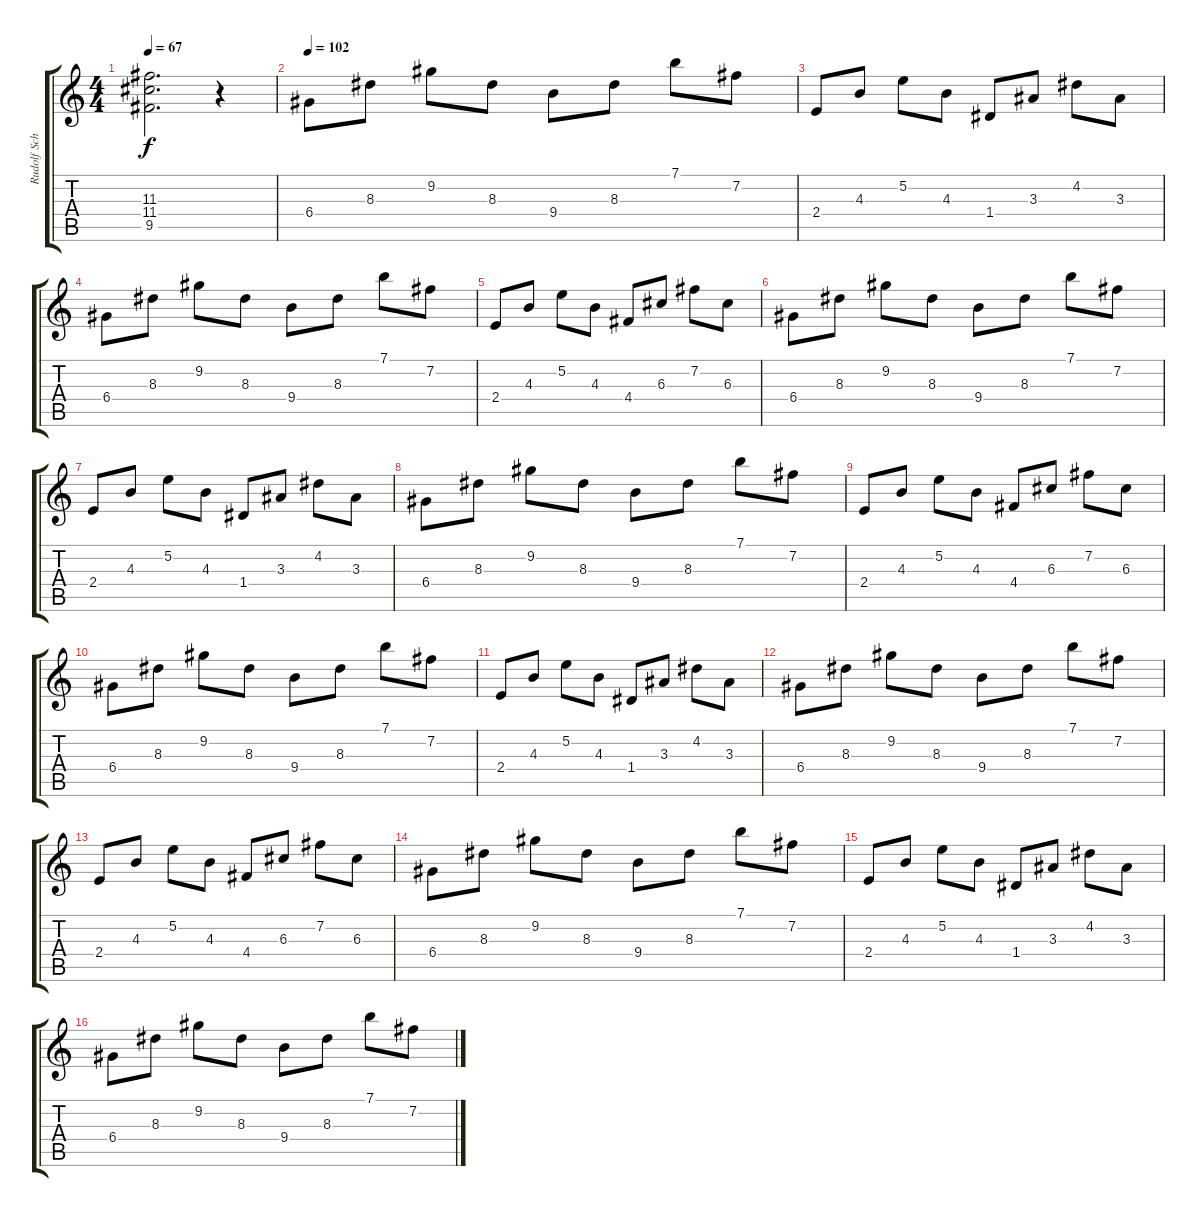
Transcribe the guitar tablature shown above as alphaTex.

\track ("Rudolf Scheneker" "Rudolf Sch") {instrument electricguitarclean}
\staff {score tabs}
\tuning (E4 B3 G3 D3 A2 E2) {hide}
\ts (4 4)
\tempo 67
\clef g2
\ks c
(11.3 11.4 9.5).2{d dy f} r.4 |
\tempo 102
6.4.8{instrument electricguitarclean} 8.3.8 9.2.8 8.3.8 9.4.8 8.3.8 7.1.8 7.2.8 |
2.4.8 4.3.8 5.2.8 4.3.8 1.4.8 3.3.8 4.2.8 3.3.8 |
6.4.8 8.3.8 9.2.8 8.3.8 9.4.8 8.3.8 7.1.8 7.2.8 |
2.4.8 4.3.8 5.2.8 4.3.8 4.4.8 6.3.8 7.2.8 6.3.8 |
6.4.8 8.3.8 9.2.8 8.3.8 9.4.8 8.3.8 7.1.8 7.2.8 |
2.4.8 4.3.8 5.2.8 4.3.8 1.4.8 3.3.8 4.2.8 3.3.8 |
6.4.8 8.3.8 9.2.8 8.3.8 9.4.8 8.3.8 7.1.8 7.2.8 |
2.4.8 4.3.8 5.2.8 4.3.8 4.4.8 6.3.8 7.2.8 6.3.8 |
6.4.8 8.3.8 9.2.8 8.3.8 9.4.8 8.3.8 7.1.8 7.2.8 |
2.4.8 4.3.8 5.2.8 4.3.8 1.4.8 3.3.8 4.2.8 3.3.8 |
6.4.8 8.3.8 9.2.8 8.3.8 9.4.8 8.3.8 7.1.8 7.2.8 |
2.4.8 4.3.8 5.2.8 4.3.8 4.4.8 6.3.8 7.2.8 6.3.8 |
6.4.8 8.3.8 9.2.8 8.3.8 9.4.8 8.3.8 7.1.8 7.2.8 |
2.4.8 4.3.8 5.2.8 4.3.8 1.4.8 3.3.8 4.2.8 3.3.8 |
6.4.8 8.3.8 9.2.8 8.3.8 9.4.8 8.3.8 7.1.8 7.2.8
